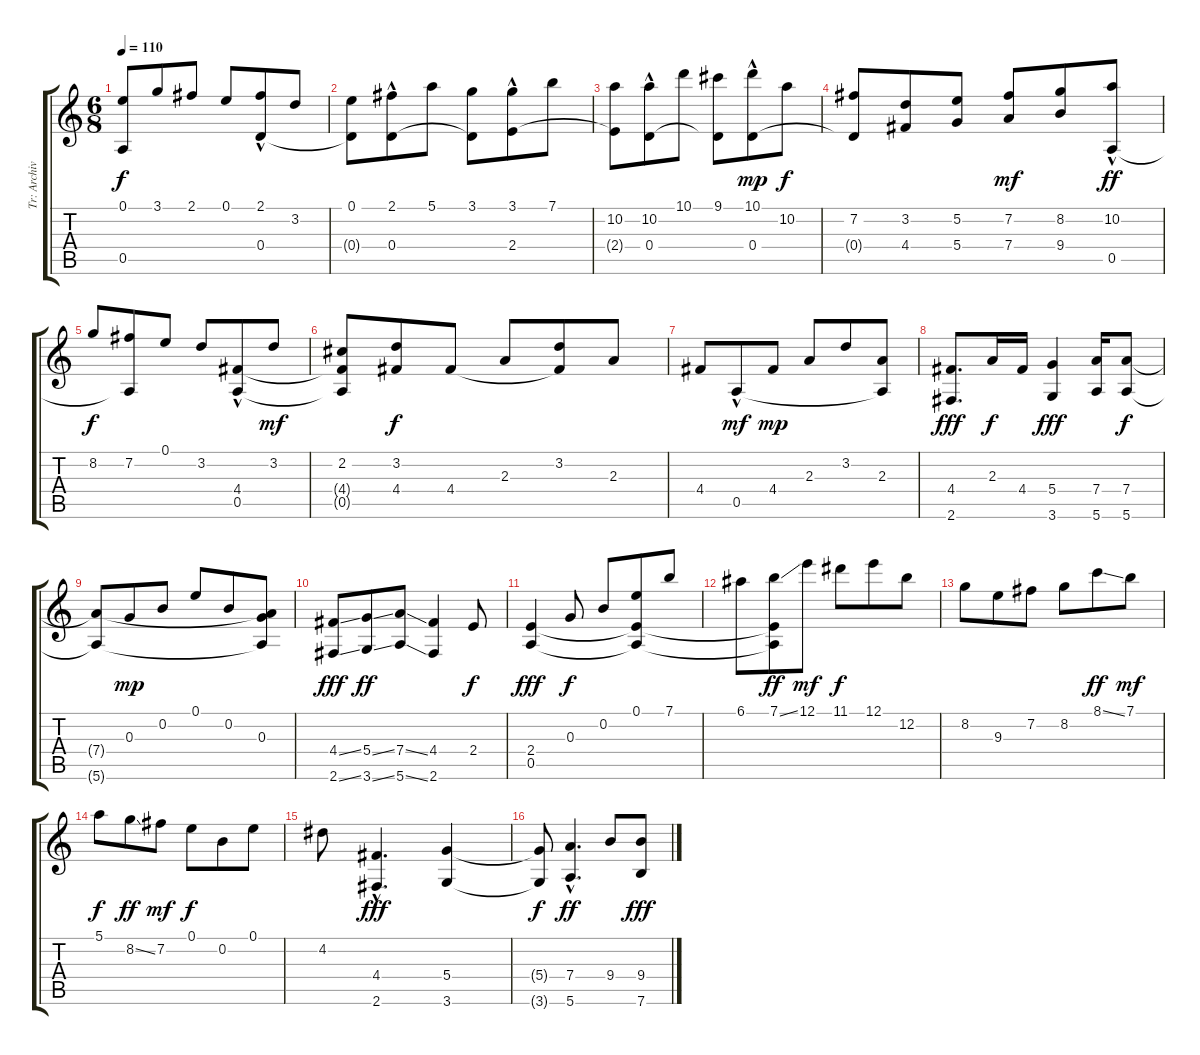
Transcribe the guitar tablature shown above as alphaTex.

\track ("Tr: Archivo RUEDAGUA" "Tr: Archiv") {instrument acousticguitarnylon}
\staff {score tabs}
\tuning (E4 B3 G3 D3 A2 E2) {hide}
\ts (6 8)
\tempo 110
\clef g2
\ks c
(0.1 0.5{t}).8{dy f} 3.1.8 2.1.8 0.1.8 (2.1 0.4{hac}).8 3.2.8 |
(0.1 0.4{t}).8 (2.1 0.4{hac}).8 5.1.8 (3.1 0.4{t}).8 (3.1 2.4{hac}).8 7.1.8 |
(10.2 2.4{t}).8 (10.2 0.4{hac}).8 10.1.8 (9.1 0.4{t}).8 (10.1 0.4{hac}).8{dy mp} 10.2.8{dy f} |
(7.2 0.4{t}).8 (3.2 4.4).8 (5.2 5.4).8 (7.2 7.4).8{dy mf} (8.2 9.4).8 (10.2 0.5{hac}).8{dy ff} |
8.2.8{dy f} (7.2 0.5{t}).8 0.1.8 3.2.8 (4.4 0.5{hac}).8 3.2.8{dy mf} |
(2.2 4.4{t} 0.5{t}).8 (3.2 4.4).8{dy f} 4.4.8 2.3.8 (3.2 4.4{t}).8 2.3.8 |
4.4.8 0.5{hac}.8{dy mf} 4.4.8{dy mp} 2.3.8 3.2.8 (2.3 0.5{t}).8 |
(4.4 2.6).8{d dy fff} 2.3.16{dy f} 4.4.16 (5.4 3.6).4{dy fff} (7.4 5.6).16 (7.4 5.6).8{dy f} |
(7.4{t} 5.6{t}).8 0.3.8{dy mp} 0.2.8 0.1.8 0.2.8 (0.3 7.4{t} 5.6{t}).8 |
(4.4{ss} 2.6{ss}).8{dy fff} (5.4{ss} 3.6{ss}).8{dy ff} (7.4{ss} 5.6{ss}).8 (4.4 2.6).4 2.4.8{dy f} |
(2.4 0.5).4{dy fff} 0.3.8{dy f} 0.2.8 (0.1 2.4{t} 0.5{t}).8 7.1.8 |
6.1.8 (7.1{ss} 2.4{t} 0.5{t}).8{dy ff} 12.1.8{dy mf} 11.1.8{dy f} 12.1.8 12.2.8 |
8.2.8 9.3.8 7.2.8 8.2.8 8.1{ss}.8{dy ff} 7.1.8{dy mf} |
5.1.8{dy f} 8.2{ss}.8{dy ff} 7.2.8{dy mf} 0.1.8{dy f} 0.2.8 0.1.8 |
4.2.8 (4.4{hac} 2.6{hac}).4{d dy fff} (5.4 3.6).4 |
(5.4{t} 3.6{t}).8{dy f} (7.4{hac} 5.6{hac}).4{d dy ff} 9.4.8 (9.4 7.6).8{dy fff}
